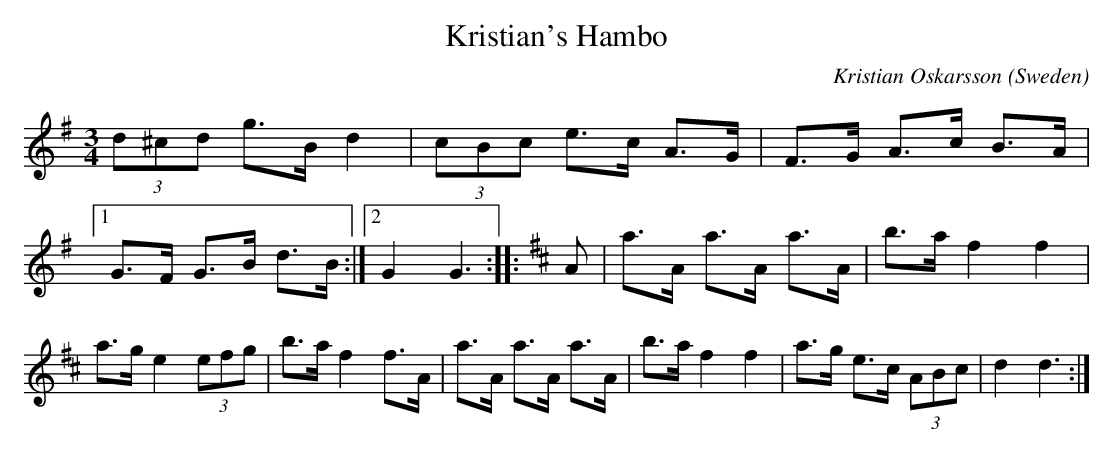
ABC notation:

X:1
T:Kristian's Hambo
C:Kristian Oskarsson
M:3/4
O:Sweden
K:G major
(3d^cd g>B d2 | (3cBc e>c A>G | \
F>G A>c B>A |1 G>F G>B d>B :|2 G2 G3 ::\
K:D
A | \
a>A a>A a>A | b>a f2 f2 | \
a>g e2 (3efg | b>a f2 f>A |\
a>A a>A a>A | b>a f2 f2 | \
a>g e>c (3ABc | d2 d3 :|
